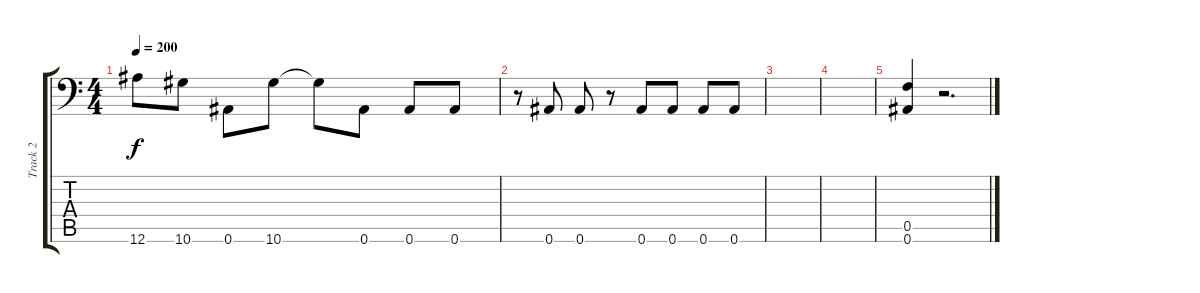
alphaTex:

\track ("Track 2" "Track 2") {instrument distortionguitar}
\staff {score tabs}
\tuning (C4 G3 Eb3 Bb2 F2 Bb1) {hide}
\ts (4 4)
\tempo 200
\clef f4
\ks c
12.6.8{dy f} 10.6.8 0.6.8 10.6.8 10.6{t}.8 0.6.8 0.6.8 0.6.8 |
r.8 0.6.8 0.6.8 r.8 0.6.8 0.6.8 0.6.8 0.6.8 |
|
|
(0.5 0.6).4 r.2{d}
